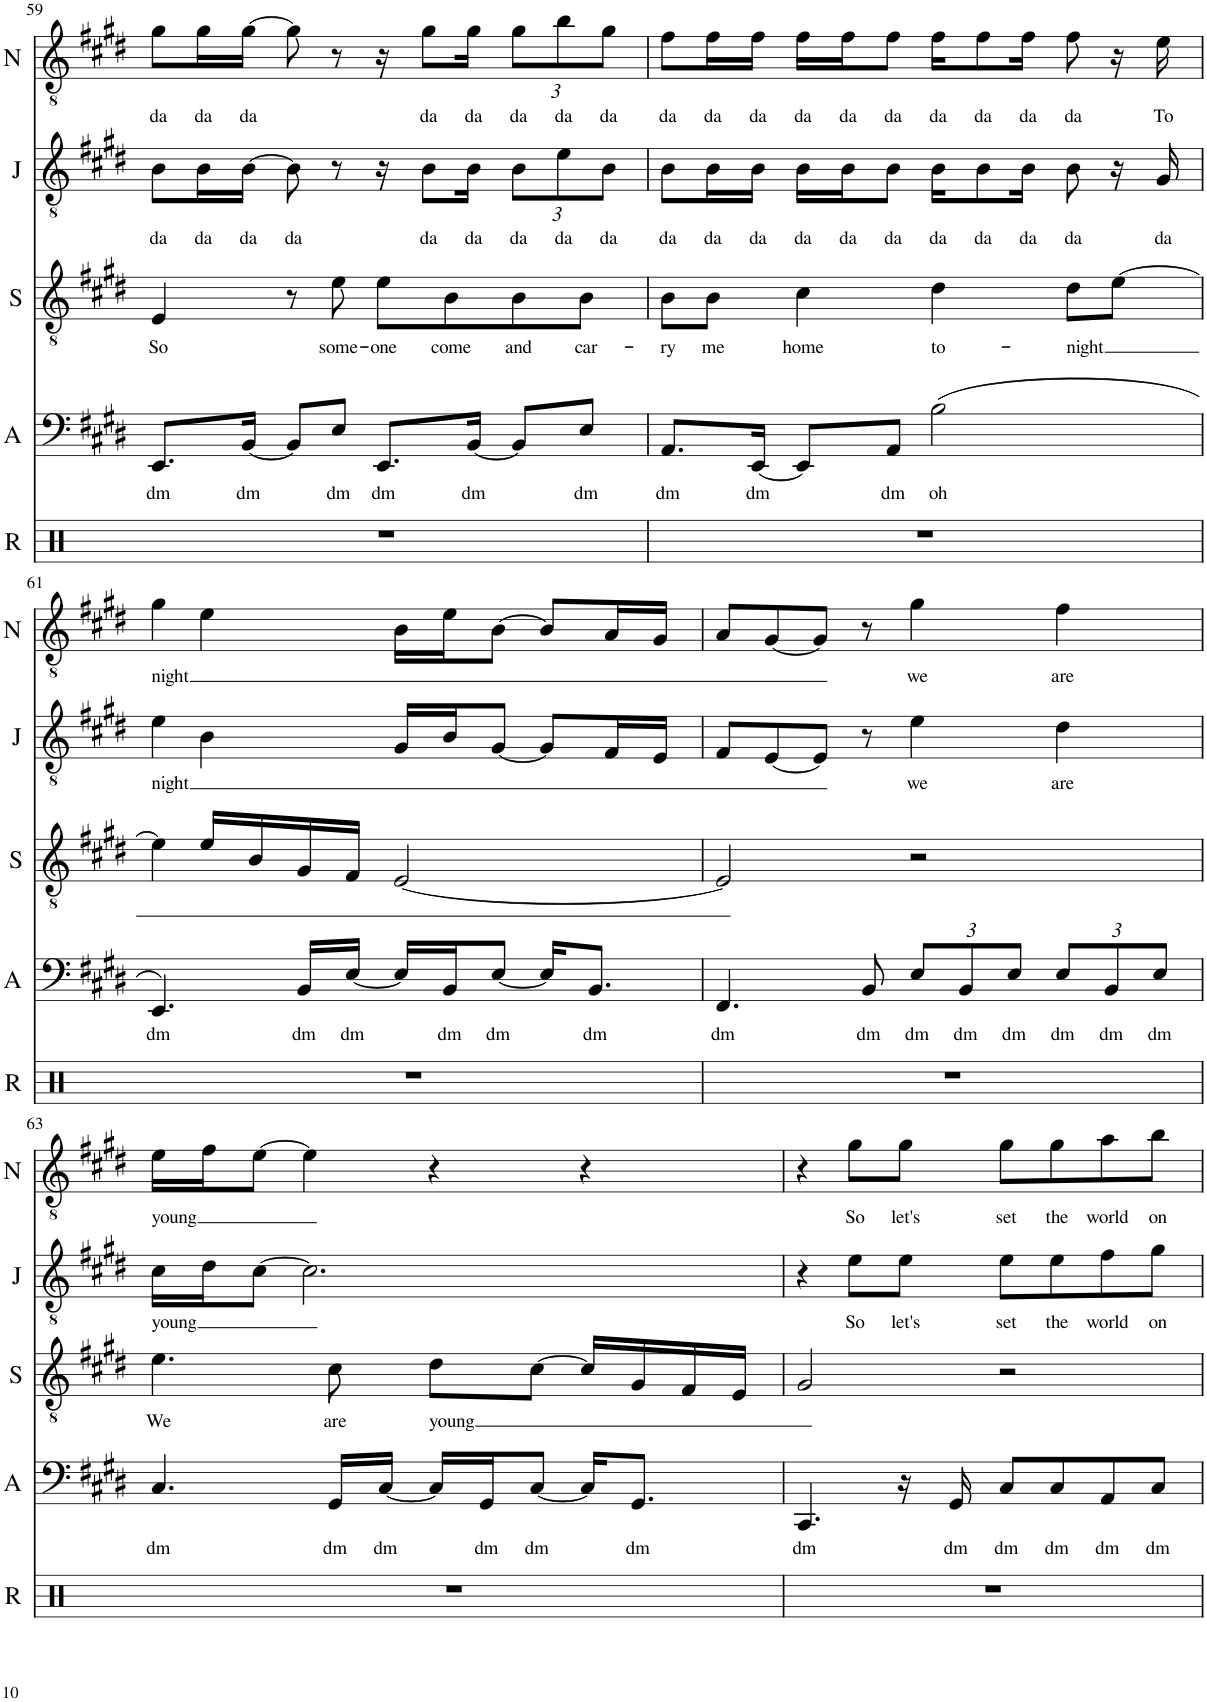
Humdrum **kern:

**kern	**kern	**text	**kern	**text	**kern	**text	**kern	**text
*part5	*part4	*part4	*part3	*part3	*part2	*part2	*part1	*part1
*staff5	*staff4	*staff4	*staff3	*staff3	*staff2	*staff2	*staff1	*staff1
*I"Ryan	*I"Andrew	*	*I"Steve	*	*I"Justin	*	*I"Nate	*
*I'R	*I'A	*	*I'S	*	*I'J	*	*I'N	*
!!LO:PB:g=z
*clefX	*clefF4	*	*clefGv2	*	*clefGv2	*	*clefGv2	*
*k[]	*k[f#c#g#d#]	*	*k[f#c#g#d#]	*	*k[f#c#g#d#]	*	*k[f#c#g#d#]	*
*M4/4	*M4/4	*	*M4/4	*	*M4/4	*	*M4/4	*
=59	=59	=59	=59	=59	=59	=59	=59	=59
!	!	!LO:LY:b	!	!LO:LY:b	!	!LO:LY:b	!	!LO:LY:b
1r	8.EE/L	dm	4E/	So	8B\L	da	8g#\L	da
!	!	!	!	!	!	!LO:LY:b	!	!LO:LY:b
.	.	.	.	.	16B\L	da	16g#\L	da
!	!	!LO:LY:b	!	!	!	!LO:LY:b	!	!LO:LY:b
.	[16BB/Jk	dm	.	.	[16B\JJ	da	[16g#\JJ	da
!	!	!	!	!	!	!LO:LY:b	!	!
.	8BB/L]	.	8r	.	8B\]	da	8g#\]	.
!	!	!LO:LY:b	!	!LO:LY:b	!	!	!	!
.	8E/J	dm	8e\	some-	8r	.	8r	.
!	!	!LO:LY:b	!	!LO:LY:b	!	!	!	!
.	8.EE/L	dm	8e\L	-one	16r	.	16r	.
!	!	!	!	!	!	!LO:LY:b	!	!LO:LY:b
.	.	.	.	.	8B\L	da	8g#\L	da
!	!	!	!	!LO:LY:b	!	!	!	!
.	.	.	8B\	come	.	.	.	.
!	!	!LO:LY:b	!	!	!	!LO:LY:b	!	!LO:LY:b
.	[16BB/Jk	dm	.	.	16B\Jk	da	16g#\Jk	da
!	!	!	!	!LO:LY:b	!	!	!	!
*	*	*	*	*	*Xbrackettup	*	*	*
!	!	!	!	!	!	!LO:LY:b	!	!
*	*	*	*	*	*	*	*Xbrackettup	*
!	!	!	!	!	!	!	!	!LO:LY:b
.	8BB/L]	.	8B\	and	12B\L	da	12g#\L	da
!	!	!	!	!	!	!LO:LY:b	!	!LO:LY:b
.	.	.	.	.	12e\	da	12b\	da
!	!	!LO:LY:b	!	!LO:LY:b	!	!	!	!
.	8E/J	dm	8B\J	car-	.	.	.	.
!	!	!	!	!	!	!LO:LY:b	!	!LO:LY:b
.	.	.	.	.	12B\J	da	12g#\J	da
=60	=60	=60	=60	=60	=60	=60	=60	=60
!	!	!LO:LY:b	!	!LO:LY:b	!	!LO:LY:b	!	!LO:LY:b
1r	8.AA/L	dm	8B\L	-ry	8B\L	da	8f#\L	da
!	!	!	!	!LO:LY:b	!	!LO:LY:b	!	!LO:LY:b
.	.	.	8B\J	me	16B\L	da	16f#\L	da
!	!	!LO:LY:b	!	!	!	!LO:LY:b	!	!LO:LY:b
.	[16EE/Jk	dm	.	.	16B\JJ	da	16f#\JJ	da
!	!	!	!	!LO:LY:b	!	!LO:LY:b	!	!LO:LY:b
.	8EE/L]	.	4c#\	home	16B\LL	da	16f#\LL	da
!	!	!	!	!	!	!LO:LY:b	!	!LO:LY:b
.	.	.	.	.	16B\J	da	16f#\J	da
!	!	!LO:LY:b	!	!	!	!LO:LY:b	!	!LO:LY:b
.	8AA/J	dm	.	.	8B\J	da	8f#\J	da
!	!	!LO:LY:b	!	!LO:LY:b	!	!LO:LY:b	!	!LO:LY:b
.	(2B\	oh	4d#\	to-	16B\KL	da	16f#\KL	da
!	!	!	!	!	!	!LO:LY:b	!	!LO:LY:b
.	.	.	.	.	8B\	da	8f#\	da
!	!	!	!	!	!	!LO:LY:b	!	!LO:LY:b
.	.	.	.	.	16B\Jk	da	16f#\Jk	da
!	!	!	!	!LO:LY:b	!	!LO:LY:b	!	!LO:LY:b
.	.	.	8d#\L	-night	8B\	da	8f#\	da
.	.	.	[8e\J	.	16r	.	16r	.
!	!	!	!	!	!	!LO:LY:b	!	!LO:LY:b
.	.	.	.	.	16G#/	da	16e\	To
!!LO:LB:g=z
=61	=61	=61	=61	=61	=61	=61	=61	=61
!	!	!LO:LY:b	!	!	!	!LO:LY:b	!	!LO:LY:b
1r	4.EE/)	dm	4e\]	.	4e\	night	4g#\	night
.	.	.	16e/LL	.	4B\	.	4e\	.
.	.	.	16B/	.	.	.	.	.
!	!	!LO:LY:b	!	!	!	!	!	!
.	16BB/LL	dm	16G#/	.	.	.	.	.
!	!	!LO:LY:b	!	!	!	!	!	!
.	[16E/JJ	dm	16F#/JJ	.	.	.	.	.
.	16E/LL]	.	[2E/	.	16G#/LL	.	16B\LL	.
!	!	!LO:LY:b	!	!	!	!	!	!
.	16BB/J	dm	.	.	16B/J	.	16e\J	.
!	!	!LO:LY:b	!	!	!	!	!	!
.	[8E/J	dm	.	.	[8G#/J	.	[8B\J	.
.	16E/KL]	.	.	.	8G#/L]	.	8B/L]	.
!	!	!LO:LY:b	!	!	!	!	!	!
.	8.BB/J	dm	.	.	.	.	.	.
.	.	.	.	.	16F#/L	.	16A/L	.
.	.	.	.	.	16E/JJ	.	16G#/JJ	.
=62	=62	=62	=62	=62	=62	=62	=62	=62
!	!	!LO:LY:b	!	!	!	!	!	!
1r	4.FF#/	dm	2E/]	.	8F#/L	.	8A/L	.
.	.	.	.	.	[8E/	.	[8G#/	.
.	.	.	.	.	8E/J]	.	8G#/J]	.
!	!	!LO:LY:b	!	!	!	!	!	!
.	8BB/	dm	.	.	8r	.	8r	.
*	*Xbrackettup	*	*	*	*	*	*	*
!	!	!LO:LY:b	!	!	!	!LO:LY:b	!	!LO:LY:b
.	12E/L	dm	2r	.	4e\	we	4g#\	we
!	!	!LO:LY:b	!	!	!	!	!	!
.	12BB/	dm	.	.	.	.	.	.
!	!	!LO:LY:b	!	!	!	!	!	!
.	12E/J	dm	.	.	.	.	.	.
!	!	!LO:LY:b	!	!	!	!LO:LY:b	!	!LO:LY:b
.	12E/L	dm	.	.	4d#\	are	4f#\	are
!	!	!LO:LY:b	!	!	!	!	!	!
.	12BB/	dm	.	.	.	.	.	.
!	!	!LO:LY:b	!	!	!	!	!	!
.	12E/J	dm	.	.	.	.	.	.
!!LO:LB:g=z
=63	=63	=63	=63	=63	=63	=63	=63	=63
!	!	!LO:LY:b	!	!LO:LY:b	!	!LO:LY:b	!	!LO:LY:b
1r	4.C#/	dm	4.e\	We	16c#\LL	young	16e\LL	young
.	.	.	.	.	16d#\J	.	16f#\J	.
.	.	.	.	.	[8c#\J	.	[8e\J	.
.	.	.	.	.	2.c#\]	.	4e\]	.
!	!	!LO:LY:b	!	!LO:LY:b	!	!	!	!
.	16GG#/LL	dm	8c#\	are	.	.	.	.
!	!	!LO:LY:b	!	!	!	!	!	!
.	[16C#/JJ	dm	.	.	.	.	.	.
!	!	!	!	!LO:LY:b	!	!	!	!
.	16C#/LL]	.	8d#\L	young	.	.	4r	.
!	!	!LO:LY:b	!	!	!	!	!	!
.	16GG#/J	dm	.	.	.	.	.	.
!	!	!LO:LY:b	!	!	!	!	!	!
.	[8C#/J	dm	[8c#\J	.	.	.	.	.
.	16C#/KL]	.	16c#/LL]	.	.	.	4r	.
!	!	!LO:LY:b	!	!	!	!	!	!
.	8.GG#/J	dm	16G#/	.	.	.	.	.
.	.	.	16F#/	.	.	.	.	.
.	.	.	16E/JJ	.	.	.	.	.
=64	=64	=64	=64	=64	=64	=64	=64	=64
!	!	!LO:LY:b	!	!	!	!	!	!
1r	4.CC#/	dm	2G#/	.	4r	.	4r	.
!	!	!	!	!	!	!LO:LY:b	!	!LO:LY:b
.	.	.	.	.	8e\L	So	8g#\L	So
!	!	!	!	!	!	!LO:LY:b	!	!LO:LY:b
.	16r	.	.	.	8e\J	let's	8g#\J	let's
!	!	!LO:LY:b	!	!	!	!	!	!
.	16GG#/	dm	.	.	.	.	.	.
!	!	!LO:LY:b	!	!	!	!LO:LY:b	!	!LO:LY:b
.	8C#/L	dm	2r	.	8e\L	set	8g#\L	set
!	!	!LO:LY:b	!	!	!	!LO:LY:b	!	!LO:LY:b
.	8C#/	dm	.	.	8e\	the	8g#\	the
!	!	!LO:LY:b	!	!	!	!LO:LY:b	!	!LO:LY:b
.	8AA/	dm	.	.	8f#\	world	8a\	world
!	!	!LO:LY:b	!	!	!	!LO:LY:b	!	!LO:LY:b
.	8C#/J	dm	.	.	8g#\J	on	8b\J	on
=	=	=	=	=	=	=	=	=
*-	*-	*-	*-	*-	*-	*-	*-	*-
